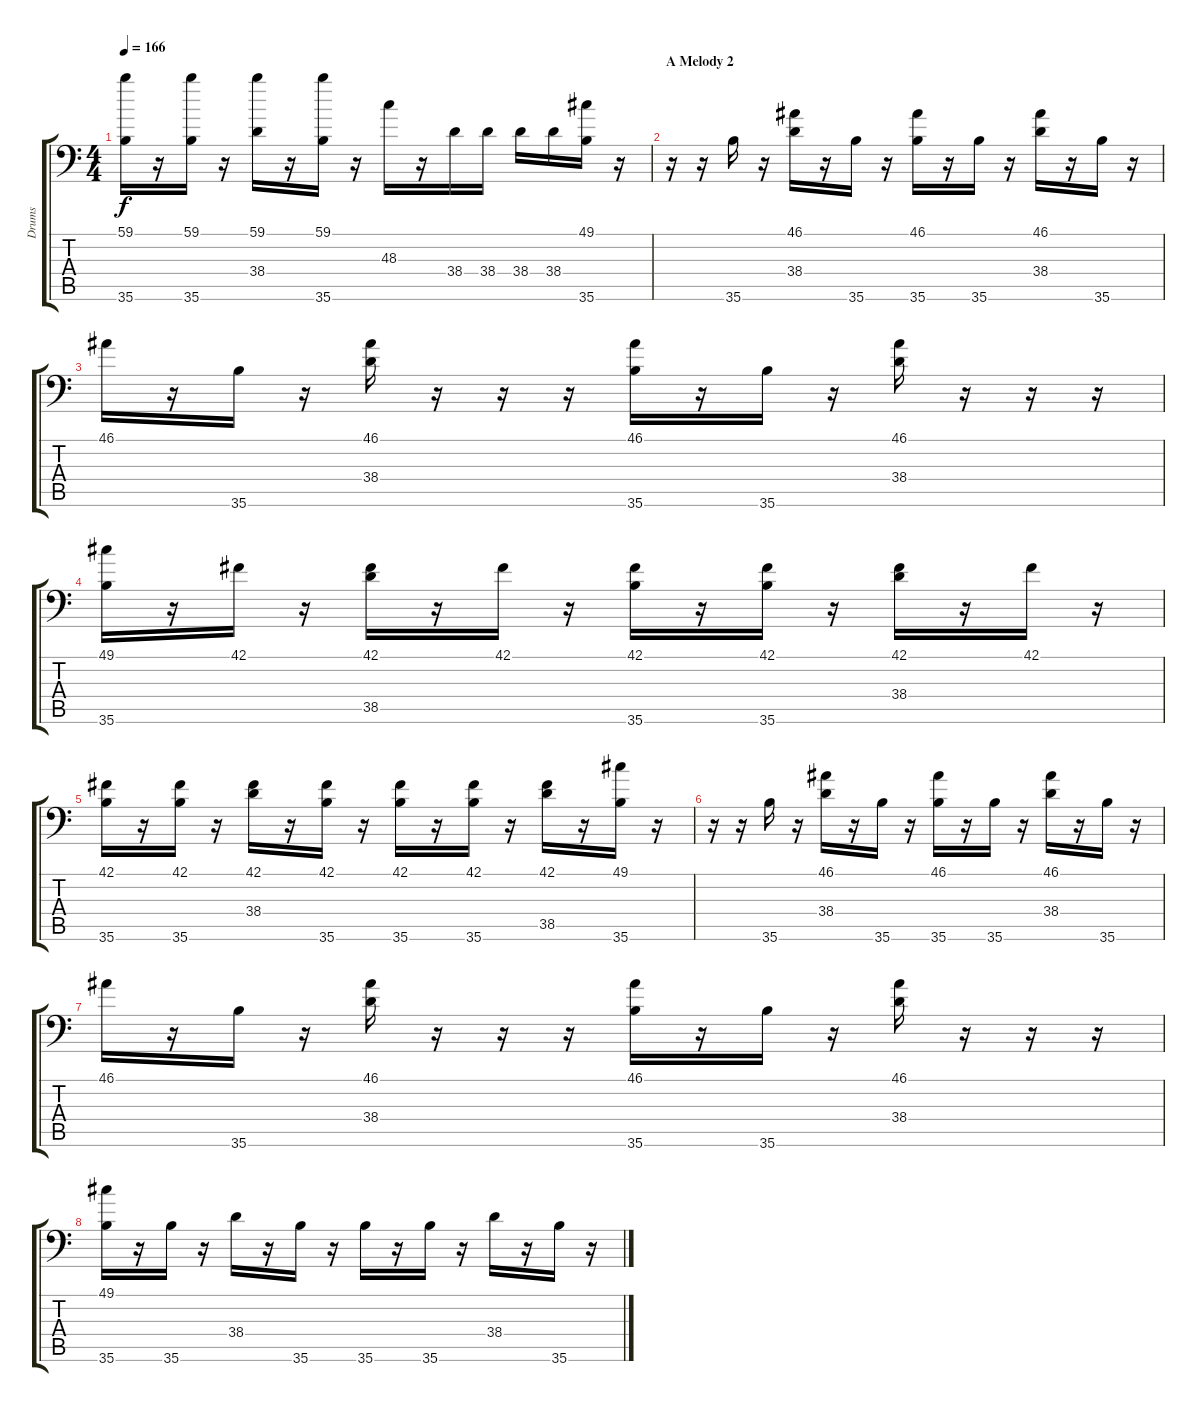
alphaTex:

\track ("Drums" "Drums") {instrument acousticgrandpiano}
\staff {score tabs}
\tuning (C-1 C-1 C-1 C-1 C-1 C-1) {hide}
\ts (4 4)
\tempo 166
\clef f4
\ks c
(59.1 35.6).16{dy f} r.16 (59.1 35.6).16 r.16 (59.1 38.4).16 r.16 (59.1 35.6).16 r.16 48.3.16 r.16 38.4.16 38.4.16 38.4.16 38.4.16 (49.1 35.6).16 r.16 |
\section ("" "A Melody 2")
r.16 r.16 35.6.16 r.16 (46.1 38.4).16 r.16 35.6.16 r.16 (46.1 35.6).16 r.16 35.6.16 r.16 (46.1 38.4).16 r.16 35.6.16 r.16 |
46.1.16 r.16 35.6.16 r.16 (46.1 38.4).16 r.16 r.16 r.16 (46.1 35.6).16 r.16 35.6.16 r.16 (46.1 38.4).16 r.16 r.16 r.16 |
(49.1 35.6).16 r.16 42.1.16 r.16 (42.1 38.5).16 r.16 42.1.16 r.16 (42.1 35.6).16 r.16 (42.1 35.6).16 r.16 (42.1 38.4).16 r.16 42.1.16 r.16 |
(42.1 35.6).16 r.16 (42.1 35.6).16 r.16 (42.1 38.4).16 r.16 (42.1 35.6).16 r.16 (42.1 35.6).16 r.16 (42.1 35.6).16 r.16 (42.1 38.5).16 r.16 (49.1 35.6).16 r.16 |
r.16 r.16 35.6.16 r.16 (46.1 38.4).16 r.16 35.6.16 r.16 (46.1 35.6).16 r.16 35.6.16 r.16 (46.1 38.4).16 r.16 35.6.16 r.16 |
46.1.16 r.16 35.6.16 r.16 (46.1 38.4).16 r.16 r.16 r.16 (46.1 35.6).16 r.16 35.6.16 r.16 (46.1 38.4).16 r.16 r.16 r.16 |
(49.1 35.6).16 r.16 35.6.16 r.16 38.4.16 r.16 35.6.16 r.16 35.6.16 r.16 35.6.16 r.16 38.4.16 r.16 35.6.16 r.16
